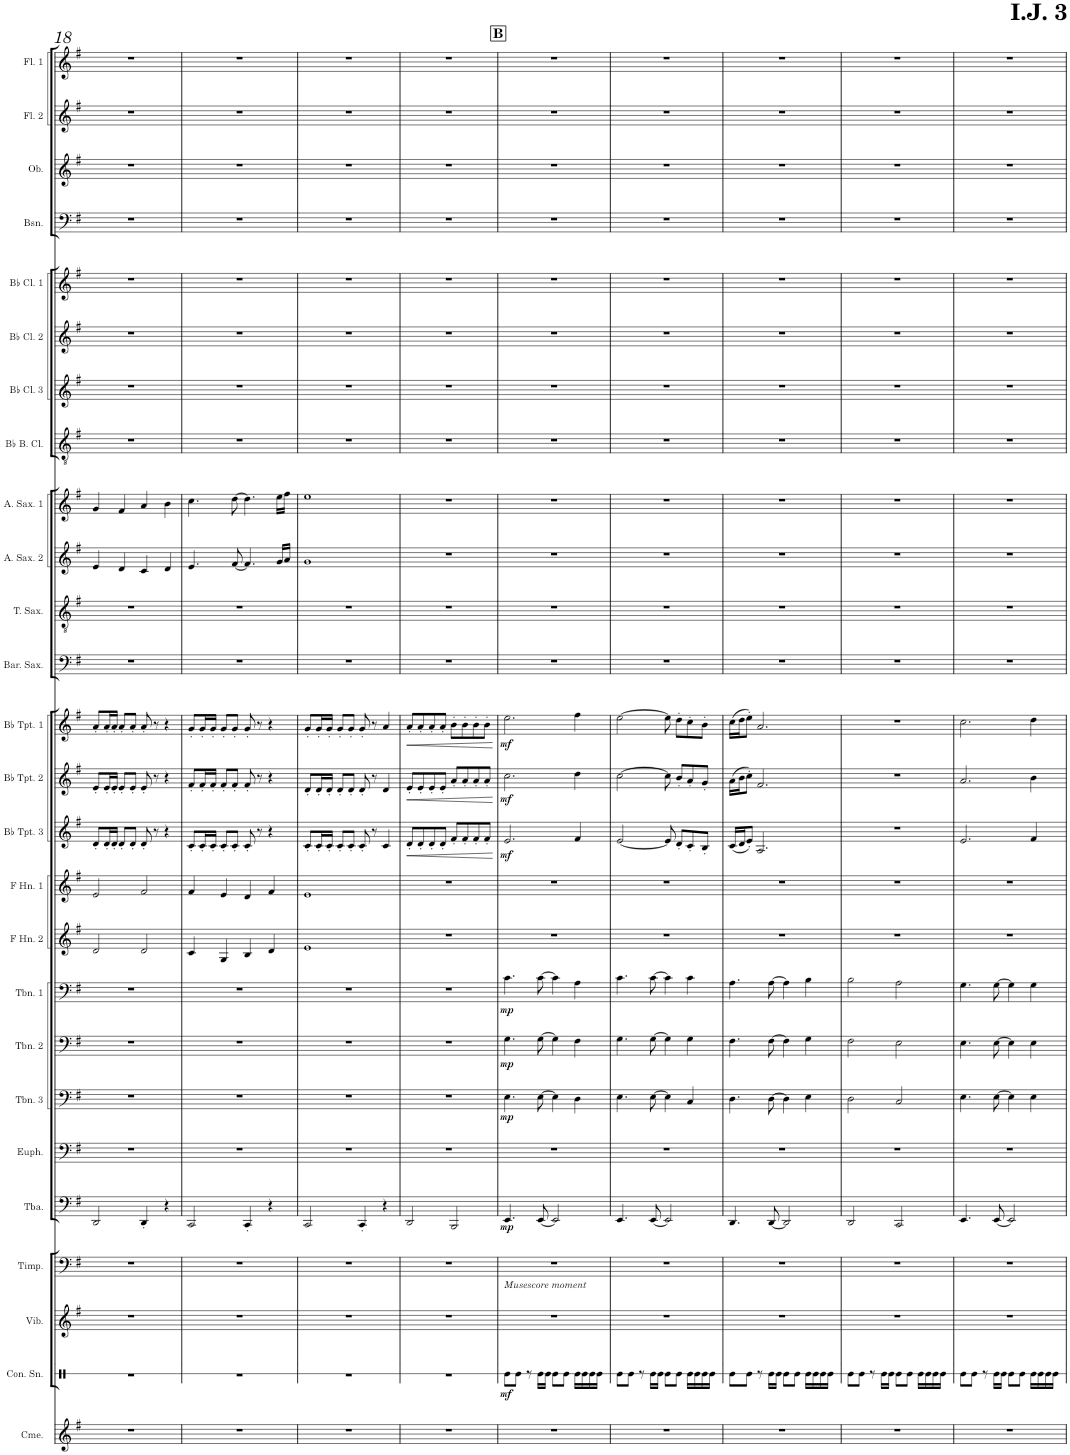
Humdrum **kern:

**kern	**kern	**dynam	**kern	**kern	**kern	**dynam	**kern	**kern	**dynam	**kern	**dynam	**kern	**dynam	**kern	**kern	**kern	**dynam	**kern	**dynam	**kern	**dynam	**kern	**kern	**kern	**kern	**kern	**kern	**kern	**kern	**kern	**kern	**kern	**kern
*part26	*part25	*part25	*part24	*part23	*part22	*part22	*part21	*part20	*part20	*part19	*part19	*part18	*part18	*part17	*part16	*part15	*part15	*part14	*part14	*part13	*part13	*part12	*part11	*part10	*part9	*part8	*part7	*part6	*part5	*part4	*part3	*part2	*part1
*staff26	*staff25	*staff25	*staff24	*staff23	*staff22	*staff22	*staff21	*staff20	*staff20	*staff19	*staff19	*staff18	*staff18	*staff17	*staff16	*staff15	*staff15	*staff14	*staff14	*staff13	*staff13	*staff12	*staff11	*staff10	*staff9	*staff8	*staff7	*staff6	*staff5	*staff4	*staff3	*staff2	*staff1
*I"Chimes	*I"Concert Snare Drum	*	*I"Vibraphone	*I"Timpani	*I"Tuba	*	*I"Euphonium	*I"Trombone 3	*	*I"Trombone 2	*	*I"Trombone 1	*	*I"Horn in F 2	*I"Horn in F 1	*I"Bb Trumpet 3	*	*I"Bb Trumpet 2	*	*I"Bb Trumpet 1	*	*I"Baritone Saxophone	*I"Tenor Saxophone	*I"Alto Saxophone 2	*I"Alto Saxophone 1	*I"Bb Bass Clarinet	*I"Bb Clarinet 3	*I"Bb Clarinet 2	*I"Bb Clarinet 1	*I"Bassoon	*I"Oboe	*I"Flute 2	*I"Flute 1
*I'Cme.	*I'Con. Sn.	*	*I'Vib.	*I'Timp.	*I'Tba.	*	*I'Euph.	*I'Tbn. 3	*	*I'Tbn. 2	*	*I'Tbn. 1	*	*	*	*I'Bb Tpt. 3	*	*I'Bb Tpt. 2	*	*I'Bb Tpt. 1	*	*I'Bar. Sax.	*I'T. Sax.	*I'A. Sax. 2	*I'A. Sax. 1	*I'Bb B. Cl.	*I'Bb Cl. 3	*I'Bb Cl. 2	*I'Bb Cl. 1	*I'Bsn.	*I'Ob.	*I'Fl. 2	*I'Fl. 1
!!LO:PB:g=z
*clefG2	*clefX	*	*clefG2	*clefF4	*clefF4	*	*clefF4	*clefF4	*	*clefF4	*	*clefF4	*	*clefG2	*clefG2	*clefG2	*	*clefG2	*	*clefG2	*	*clefF4	*clefGv2	*clefG2	*clefG2	*clefGv2	*clefG2	*clefG2	*clefG2	*clefF4	*clefG2	*clefG2	*clefG2
*	*	*	*	*	*	*	*	*	*	*	*	*	*	*ITrd4c7	*ITrd4c7	*ITrd1c2	*	*ITrd1c2	*	*ITrd1c2	*	*ITrd12c21	*ITrd8c14	*ITrd5c9	*ITrd5c9	*ITrd8c14	*ITrd1c2	*ITrd1c2	*ITrd1c2	*	*	*	*
*k[f#]	*k[]	*	*k[f#]	*k[f#]	*k[f#]	*	*k[f#]	*k[f#]	*	*k[f#]	*	*k[f#]	*	*k[f#]	*k[f#]	*k[f#]	*	*k[f#]	*	*k[f#]	*	*k[f#]	*k[f#]	*k[f#]	*k[f#]	*k[f#]	*k[f#]	*k[f#]	*k[f#]	*k[f#]	*k[f#]	*k[f#]	*k[f#]
*M4/4	*M4/4	*	*M4/4	*M4/4	*M4/4	*	*M4/4	*M4/4	*	*M4/4	*	*M4/4	*	*M4/4	*M4/4	*M4/4	*	*M4/4	*	*M4/4	*	*M4/4	*M4/4	*M4/4	*M4/4	*M4/4	*M4/4	*M4/4	*M4/4	*M4/4	*M4/4	*M4/4	*M4/4
=18	=18	=18	=18	=18	=18	=18	=18	=18	=18	=18	=18	=18	=18	=18	=18	=18	=18	=18	=18	=18	=18	=18	=18	=18	=18	=18	=18	=18	=18	=18	=18	=18	=18
1r	1r	.	1r	1r	2DD/	.	1r	1r	.	1r	.	1r	.	2d/	2e/	8d'/L	.	8e'/L	.	8a'/L	.	1r	1r	4e/	4g/	1r	1r	1r	1r	1r	1r	1r	1r
.	.	.	.	.	.	.	.	.	.	.	.	.	.	.	.	16d'/L	.	16e'/L	.	16a'/L	.	.	.	.	.	.	.	.	.	.	.	.	.
.	.	.	.	.	.	.	.	.	.	.	.	.	.	.	.	16d'/JJ	.	16e'/JJ	.	16a'/JJ	.	.	.	.	.	.	.	.	.	.	.	.	.
.	.	.	.	.	.	.	.	.	.	.	.	.	.	.	.	8d'/L	.	8e'/L	.	8a'/L	.	.	.	4d/	4f#/	.	.	.	.	.	.	.	.
.	.	.	.	.	.	.	.	.	.	.	.	.	.	.	.	8d'/J	.	8e'/J	.	8a'/J	.	.	.	.	.	.	.	.	.	.	.	.	.
.	.	.	.	.	4DD'/	.	.	.	.	.	.	.	.	2d/	2f#/	8d'/	.	8e'/	.	8a'/	.	.	.	4c/	4a/	.	.	.	.	.	.	.	.
.	.	.	.	.	.	.	.	.	.	.	.	.	.	.	.	8r	.	8r	.	8r	.	.	.	.	.	.	.	.	.	.	.	.	.
.	.	.	.	.	4r	.	.	.	.	.	.	.	.	.	.	4r	.	4r	.	4r	.	.	.	4d/	4b\	.	.	.	.	.	.	.	.
=19	=19	=19	=19	=19	=19	=19	=19	=19	=19	=19	=19	=19	=19	=19	=19	=19	=19	=19	=19	=19	=19	=19	=19	=19	=19	=19	=19	=19	=19	=19	=19	=19	=19
1r	1r	.	1r	1r	2CC/	.	1r	1r	.	1r	.	1r	.	4c/	4f#/	8c'/L	.	8f#'/L	.	8g'/L	.	1r	1r	4.e/	4.cc\	1r	1r	1r	1r	1r	1r	1r	1r
.	.	.	.	.	.	.	.	.	.	.	.	.	.	.	.	16c'/L	.	16f#'/L	.	16g'/L	.	.	.	.	.	.	.	.	.	.	.	.	.
.	.	.	.	.	.	.	.	.	.	.	.	.	.	.	.	16c'/JJ	.	16f#'/JJ	.	16g'/JJ	.	.	.	.	.	.	.	.	.	.	.	.	.
.	.	.	.	.	.	.	.	.	.	.	.	.	.	4G/	4e/	8c'/L	.	8f#'/L	.	8g'/L	.	.	.	.	.	.	.	.	.	.	.	.	.
.	.	.	.	.	.	.	.	.	.	.	.	.	.	.	.	8c'/J	.	8f#'/J	.	8g'/J	.	.	.	[8f#/	[8dd\	.	.	.	.	.	.	.	.
.	.	.	.	.	4CC'/	.	.	.	.	.	.	.	.	4B/	4d/	8c'/	.	8f#'/	.	8g'/	.	.	.	4.f#/]	4.dd\]	.	.	.	.	.	.	.	.
.	.	.	.	.	.	.	.	.	.	.	.	.	.	.	.	8r	.	8r	.	8r	.	.	.	.	.	.	.	.	.	.	.	.	.
.	.	.	.	.	4r	.	.	.	.	.	.	.	.	4d/	4f#/	4r	.	4r	.	4r	.	.	.	.	.	.	.	.	.	.	.	.	.
.	.	.	.	.	.	.	.	.	.	.	.	.	.	.	.	.	.	.	.	.	.	.	.	16g/LL	16ee\LL	.	.	.	.	.	.	.	.
.	.	.	.	.	.	.	.	.	.	.	.	.	.	.	.	.	.	.	.	.	.	.	.	16a/JJ	16ff#\JJ	.	.	.	.	.	.	.	.
=20	=20	=20	=20	=20	=20	=20	=20	=20	=20	=20	=20	=20	=20	=20	=20	=20	=20	=20	=20	=20	=20	=20	=20	=20	=20	=20	=20	=20	=20	=20	=20	=20	=20
1r	1r	.	1r	1r	2CC/	.	1r	1r	.	1r	.	1r	.	1e	1e	8c'/L	.	8d'/L	.	8g'/L	.	1r	1r	1g	1ee	1r	1r	1r	1r	1r	1r	1r	1r
.	.	.	.	.	.	.	.	.	.	.	.	.	.	.	.	16c'/L	.	16d'/L	.	16g'/L	.	.	.	.	.	.	.	.	.	.	.	.	.
.	.	.	.	.	.	.	.	.	.	.	.	.	.	.	.	16c'/JJ	.	16d'/JJ	.	16g'/JJ	.	.	.	.	.	.	.	.	.	.	.	.	.
.	.	.	.	.	.	.	.	.	.	.	.	.	.	.	.	8c'/L	.	8d'/L	.	8g'/L	.	.	.	.	.	.	.	.	.	.	.	.	.
.	.	.	.	.	.	.	.	.	.	.	.	.	.	.	.	8c'/J	.	8d'/J	.	8g'/J	.	.	.	.	.	.	.	.	.	.	.	.	.
.	.	.	.	.	4CC'/	.	.	.	.	.	.	.	.	.	.	8c'/	.	8d'/	.	8g'/	.	.	.	.	.	.	.	.	.	.	.	.	.
.	.	.	.	.	.	.	.	.	.	.	.	.	.	.	.	8r	.	8r	.	8r	.	.	.	.	.	.	.	.	.	.	.	.	.
.	.	.	.	.	4r	.	.	.	.	.	.	.	.	.	.	4c/	.	4d/	.	4a/	.	.	.	.	.	.	.	.	.	.	.	.	.
=21	=21	=21	=21	=21	=21	=21	=21	=21	=21	=21	=21	=21	=21	=21	=21	=21	=21	=21	=21	=21	=21	=21	=21	=21	=21	=21	=21	=21	=21	=21	=21	=21	=21
!	!	!	!	!	!	!	!	!	!	!	!	!	!	!	!	!	!LO:HP:b	!	!LO:HP:b	!	!LO:HP:b	!	!	!	!	!	!	!	!	!	!	!	!
1r	1r	.	1r	1r	2DD/	.	1r	1r	.	1r	.	1r	.	1r	1r	8d'/L	<	8e'/L	<	8a'/L	<	1r	1r	1r	1r	1r	1r	1r	1r	1r	1r	1r	1r
.	.	.	.	.	.	.	.	.	.	.	.	.	.	.	.	8d'/	.	8e'/	.	8a'/	.	.	.	.	.	.	.	.	.	.	.	.	.
.	.	.	.	.	.	.	.	.	.	.	.	.	.	.	.	8d'/	.	8e'/	.	8a'/	.	.	.	.	.	.	.	.	.	.	.	.	.
.	.	.	.	.	.	.	.	.	.	.	.	.	.	.	.	8d'/J	.	8e'/J	.	8a'/J	.	.	.	.	.	.	.	.	.	.	.	.	.
.	.	.	.	.	2BBB/	.	.	.	.	.	.	.	.	.	.	8f#'/L	.	8a'/L	.	8b'\L	.	.	.	.	.	.	.	.	.	.	.	.	.
.	.	.	.	.	.	.	.	.	.	.	.	.	.	.	.	8f#'/	.	8a'/	.	8b'\	.	.	.	.	.	.	.	.	.	.	.	.	.
.	.	.	.	.	.	.	.	.	.	.	.	.	.	.	.	8f#'/	.	8a'/	.	8b'\	.	.	.	.	.	.	.	.	.	.	.	.	.
.	.	.	.	.	.	.	.	.	.	.	.	.	.	.	.	8f#'/J	.	8a'/J	.	8b'\J	.	.	.	.	.	.	.	.	.	.	.	.	.
.	.	.	.	.	.	.	.	.	.	.	.	.	.	.	.	.	[	.	[	.	[	.	.	.	.	.	.	.	.	.	.	.	.
!!LO:REH:place=s1:a:B:cj:fs=14:t=B
=22	=22	=22	=22	=22	=22	=22	=22	=22	=22	=22	=22	=22	=22	=22	=22	=22	=22	=22	=22	=22	=22	=22	=22	=22	=22	=22	=22	=22	=22	=22	=22	=22	=22
!	!	!	!	!LO:TX:b:i:t=Musescore moment	!	!	!	!	!	!	!	!	!	!	!	!	!	!	!	!	!	!	!	!	!	!	!	!	!	!	!	!	!
!	!	!LO:DY:b	!	!	!	!LO:DY:b	!	!	!LO:DY:b	!	!LO:DY:b	!	!LO:DY:b	!	!	!	!LO:DY:b	!	!LO:DY:b	!	!LO:DY:b	!	!	!	!	!	!	!	!	!	!	!	!
1r	8Re\L	mf	1r	1r	4.EE/	mp	1r	4.E\	mp	4.G\	mp	4.c\	mp	1r	1r	2.e/	mf	2.cc\	mf	2.ee\	mf	1r	1r	1r	1r	1r	1r	1r	1r	1r	1r	1r	1r
.	8Re\J	.	.	.	.	.	.	.	.	.	.	.	.	.	.	.	.	.	.	.	.	.	.	.	.	.	.	.	.	.	.	.	.
.	8r	.	.	.	.	.	.	.	.	.	.	.	.	.	.	.	.	.	.	.	.	.	.	.	.	.	.	.	.	.	.	.	.
.	16Re\LL	.	.	.	[8EE/	.	.	[8E\	.	[8G\	.	[8c\	.	.	.	.	.	.	.	.	.	.	.	.	.	.	.	.	.	.	.	.	.
.	16Re\JJ	.	.	.	.	.	.	.	.	.	.	.	.	.	.	.	.	.	.	.	.	.	.	.	.	.	.	.	.	.	.	.	.
.	8Re\L	.	.	.	2EE/]	.	.	4E\]	.	4G\]	.	4c\]	.	.	.	.	.	.	.	.	.	.	.	.	.	.	.	.	.	.	.	.	.
.	8Re\J	.	.	.	.	.	.	.	.	.	.	.	.	.	.	.	.	.	.	.	.	.	.	.	.	.	.	.	.	.	.	.	.
.	16Re\LL	.	.	.	.	.	.	4D\	.	4F#\	.	4A\	.	.	.	4f#/	.	4dd\	.	4ff#\	.	.	.	.	.	.	.	.	.	.	.	.	.
.	16Re\	.	.	.	.	.	.	.	.	.	.	.	.	.	.	.	.	.	.	.	.	.	.	.	.	.	.	.	.	.	.	.	.
.	16Re\	.	.	.	.	.	.	.	.	.	.	.	.	.	.	.	.	.	.	.	.	.	.	.	.	.	.	.	.	.	.	.	.
.	16Re\JJ	.	.	.	.	.	.	.	.	.	.	.	.	.	.	.	.	.	.	.	.	.	.	.	.	.	.	.	.	.	.	.	.
=23	=23	=23	=23	=23	=23	=23	=23	=23	=23	=23	=23	=23	=23	=23	=23	=23	=23	=23	=23	=23	=23	=23	=23	=23	=23	=23	=23	=23	=23	=23	=23	=23	=23
1r	8Re\L	.	1r	1r	4.EE/	.	1r	4.E\	.	4.G\	.	4.c\	.	1r	1r	[2e/	.	[2cc\	.	[2ee\	.	1r	1r	1r	1r	1r	1r	1r	1r	1r	1r	1r	1r
.	8Re\J	.	.	.	.	.	.	.	.	.	.	.	.	.	.	.	.	.	.	.	.	.	.	.	.	.	.	.	.	.	.	.	.
.	8r	.	.	.	.	.	.	.	.	.	.	.	.	.	.	.	.	.	.	.	.	.	.	.	.	.	.	.	.	.	.	.	.
.	16Re\LL	.	.	.	[8EE/	.	.	[8E\	.	[8G\	.	[8c\	.	.	.	.	.	.	.	.	.	.	.	.	.	.	.	.	.	.	.	.	.
.	16Re\JJ	.	.	.	.	.	.	.	.	.	.	.	.	.	.	.	.	.	.	.	.	.	.	.	.	.	.	.	.	.	.	.	.
.	8Re\L	.	.	.	2EE/]	.	.	4E\]	.	4G\]	.	4c\]	.	.	.	8e/]	.	8cc\]	.	8ee\]	.	.	.	.	.	.	.	.	.	.	.	.	.
.	8Re\J	.	.	.	.	.	.	.	.	.	.	.	.	.	.	8d'/L	.	8b'/L	.	8dd'\L	.	.	.	.	.	.	.	.	.	.	.	.	.
.	16Re\LL	.	.	.	.	.	.	4C/	.	4G\	.	4c\	.	.	.	8c'/	.	8a'/	.	8cc'\	.	.	.	.	.	.	.	.	.	.	.	.	.
.	16Re\	.	.	.	.	.	.	.	.	.	.	.	.	.	.	.	.	.	.	.	.	.	.	.	.	.	.	.	.	.	.	.	.
.	16Re\	.	.	.	.	.	.	.	.	.	.	.	.	.	.	8B'/J	.	8g'/J	.	8b'\J	.	.	.	.	.	.	.	.	.	.	.	.	.
.	16Re\JJ	.	.	.	.	.	.	.	.	.	.	.	.	.	.	.	.	.	.	.	.	.	.	.	.	.	.	.	.	.	.	.	.
=24	=24	=24	=24	=24	=24	=24	=24	=24	=24	=24	=24	=24	=24	=24	=24	=24	=24	=24	=24	=24	=24	=24	=24	=24	=24	=24	=24	=24	=24	=24	=24	=24	=24
1r	8Re\L	.	1r	1r	4.DD/	.	1r	4.D\	.	4.F#\	.	4.A\	.	1r	1r	(16c/LL	.	(16a\LL	.	(16cc\LL	.	1r	1r	1r	1r	1r	1r	1r	1r	1r	1r	1r	1r
.	.	.	.	.	.	.	.	.	.	.	.	.	.	.	.	16d/J	.	16b\J	.	16dd\J	.	.	.	.	.	.	.	.	.	.	.	.	.
.	8Re\J	.	.	.	.	.	.	.	.	.	.	.	.	.	.	8e'/J)	.	8cc'\J)	.	8ee'\J)	.	.	.	.	.	.	.	.	.	.	.	.	.
.	8r	.	.	.	.	.	.	.	.	.	.	.	.	.	.	2.A/	.	2.f#/	.	2.a/	.	.	.	.	.	.	.	.	.	.	.	.	.
.	16Re\LL	.	.	.	[8DD/	.	.	[8D\	.	[8F#\	.	[8A\	.	.	.	.	.	.	.	.	.	.	.	.	.	.	.	.	.	.	.	.	.
.	16Re\JJ	.	.	.	.	.	.	.	.	.	.	.	.	.	.	.	.	.	.	.	.	.	.	.	.	.	.	.	.	.	.	.	.
.	8Re\L	.	.	.	2DD/]	.	.	4D\]	.	4F#\]	.	4A\]	.	.	.	.	.	.	.	.	.	.	.	.	.	.	.	.	.	.	.	.	.
.	8Re\J	.	.	.	.	.	.	.	.	.	.	.	.	.	.	.	.	.	.	.	.	.	.	.	.	.	.	.	.	.	.	.	.
.	16Re\LL	.	.	.	.	.	.	4E\	.	4G\	.	4B\	.	.	.	.	.	.	.	.	.	.	.	.	.	.	.	.	.	.	.	.	.
.	16Re\	.	.	.	.	.	.	.	.	.	.	.	.	.	.	.	.	.	.	.	.	.	.	.	.	.	.	.	.	.	.	.	.
.	16Re\	.	.	.	.	.	.	.	.	.	.	.	.	.	.	.	.	.	.	.	.	.	.	.	.	.	.	.	.	.	.	.	.
.	16Re\JJ	.	.	.	.	.	.	.	.	.	.	.	.	.	.	.	.	.	.	.	.	.	.	.	.	.	.	.	.	.	.	.	.
=25	=25	=25	=25	=25	=25	=25	=25	=25	=25	=25	=25	=25	=25	=25	=25	=25	=25	=25	=25	=25	=25	=25	=25	=25	=25	=25	=25	=25	=25	=25	=25	=25	=25
1r	8Re\L	.	1r	1r	2DD/	.	1r	2D\	.	2F#\	.	2B\	.	1r	1r	1r	.	1r	.	1r	.	1r	1r	1r	1r	1r	1r	1r	1r	1r	1r	1r	1r
.	8Re\J	.	.	.	.	.	.	.	.	.	.	.	.	.	.	.	.	.	.	.	.	.	.	.	.	.	.	.	.	.	.	.	.
.	8r	.	.	.	.	.	.	.	.	.	.	.	.	.	.	.	.	.	.	.	.	.	.	.	.	.	.	.	.	.	.	.	.
.	16Re\LL	.	.	.	.	.	.	.	.	.	.	.	.	.	.	.	.	.	.	.	.	.	.	.	.	.	.	.	.	.	.	.	.
.	16Re\JJ	.	.	.	.	.	.	.	.	.	.	.	.	.	.	.	.	.	.	.	.	.	.	.	.	.	.	.	.	.	.	.	.
.	8Re\L	.	.	.	2CC/	.	.	2C/	.	2E\	.	2A\	.	.	.	.	.	.	.	.	.	.	.	.	.	.	.	.	.	.	.	.	.
.	8Re\J	.	.	.	.	.	.	.	.	.	.	.	.	.	.	.	.	.	.	.	.	.	.	.	.	.	.	.	.	.	.	.	.
.	16Re\LL	.	.	.	.	.	.	.	.	.	.	.	.	.	.	.	.	.	.	.	.	.	.	.	.	.	.	.	.	.	.	.	.
.	16Re\	.	.	.	.	.	.	.	.	.	.	.	.	.	.	.	.	.	.	.	.	.	.	.	.	.	.	.	.	.	.	.	.
.	16Re\	.	.	.	.	.	.	.	.	.	.	.	.	.	.	.	.	.	.	.	.	.	.	.	.	.	.	.	.	.	.	.	.
.	16Re\JJ	.	.	.	.	.	.	.	.	.	.	.	.	.	.	.	.	.	.	.	.	.	.	.	.	.	.	.	.	.	.	.	.
=26	=26	=26	=26	=26	=26	=26	=26	=26	=26	=26	=26	=26	=26	=26	=26	=26	=26	=26	=26	=26	=26	=26	=26	=26	=26	=26	=26	=26	=26	=26	=26	=26	=26
1r	8Re\L	.	1r	1r	4.EE/	.	1r	4.E\	.	4.E\	.	4.G\	.	1r	1r	2.e/	.	2.a/	.	2.cc\	.	1r	1r	1r	1r	1r	1r	1r	1r	1r	1r	1r	1r
.	8Re\J	.	.	.	.	.	.	.	.	.	.	.	.	.	.	.	.	.	.	.	.	.	.	.	.	.	.	.	.	.	.	.	.
.	8r	.	.	.	.	.	.	.	.	.	.	.	.	.	.	.	.	.	.	.	.	.	.	.	.	.	.	.	.	.	.	.	.
.	16Re\LL	.	.	.	[8EE/	.	.	[8E\	.	[8E\	.	[8G\	.	.	.	.	.	.	.	.	.	.	.	.	.	.	.	.	.	.	.	.	.
.	16Re\JJ	.	.	.	.	.	.	.	.	.	.	.	.	.	.	.	.	.	.	.	.	.	.	.	.	.	.	.	.	.	.	.	.
.	8Re\L	.	.	.	2EE/]	.	.	4E\]	.	4E\]	.	4G\]	.	.	.	.	.	.	.	.	.	.	.	.	.	.	.	.	.	.	.	.	.
.	8Re\J	.	.	.	.	.	.	.	.	.	.	.	.	.	.	.	.	.	.	.	.	.	.	.	.	.	.	.	.	.	.	.	.
.	16Re\LL	.	.	.	.	.	.	4E\	.	4E\	.	4G\	.	.	.	4f#/	.	4b\	.	4dd\	.	.	.	.	.	.	.	.	.	.	.	.	.
.	16Re\	.	.	.	.	.	.	.	.	.	.	.	.	.	.	.	.	.	.	.	.	.	.	.	.	.	.	.	.	.	.	.	.
.	16Re\	.	.	.	.	.	.	.	.	.	.	.	.	.	.	.	.	.	.	.	.	.	.	.	.	.	.	.	.	.	.	.	.
.	16Re\JJ	.	.	.	.	.	.	.	.	.	.	.	.	.	.	.	.	.	.	.	.	.	.	.	.	.	.	.	.	.	.	.	.
=	=	=	=	=	=	=	=	=	=	=	=	=	=	=	=	=	=	=	=	=	=	=	=	=	=	=	=	=	=	=	=	=	=
*-	*-	*-	*-	*-	*-	*-	*-	*-	*-	*-	*-	*-	*-	*-	*-	*-	*-	*-	*-	*-	*-	*-	*-	*-	*-	*-	*-	*-	*-	*-	*-	*-	*-
